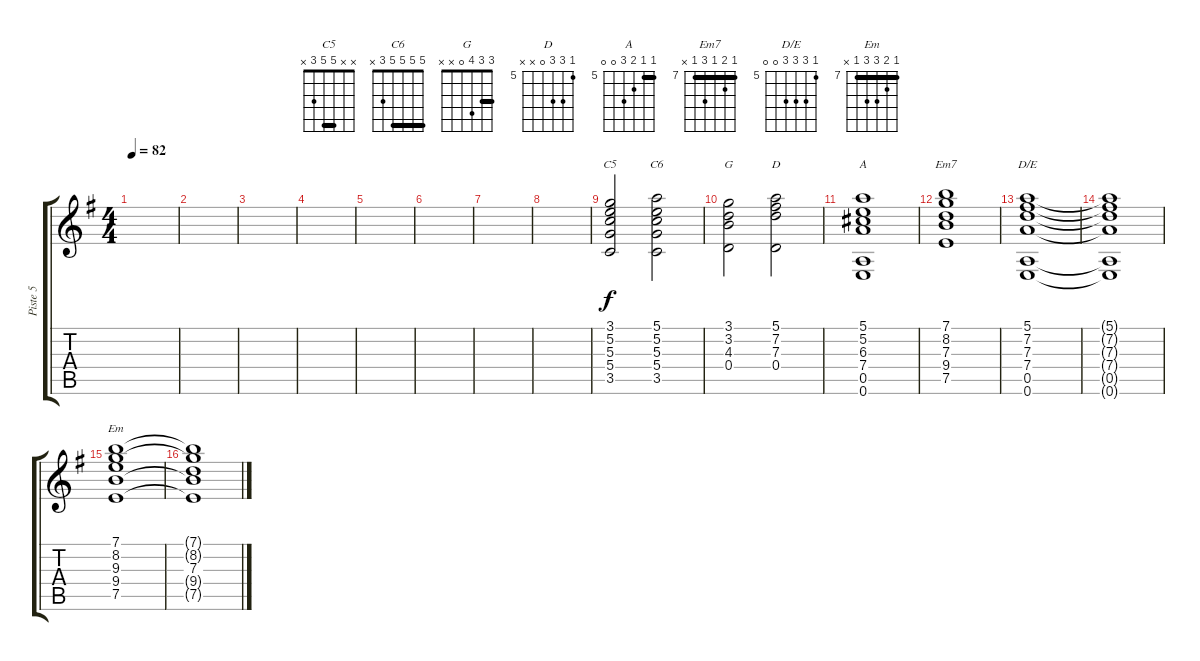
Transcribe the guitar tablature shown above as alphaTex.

\track ("Piste 5" "Piste 5") {instrument distortionguitar}
\staff {score tabs}
\tuning (E4 B3 G3 D3 A2 E2) {hide}
\chord ("C5" x x 5 5 3 x) {barre 5}
\chord ("C6" 5 5 5 5 3 x) {barre 5}
\chord ("G" 3 3 4 0 x x) {barre 3}
\chord ("D" 5 7 7 0 x x) {firstfret 5}
\chord ("A" 5 5 6 7 0 0) {firstfret 5 barre 5}
\chord ("Em7" 7 8 7 9 7 x) {firstfret 7 barre 7}
\chord ("D/E" 5 7 7 7 0 0) {firstfret 5}
\chord ("Em" 7 8 9 9 7 x) {firstfret 7 barre 7}
\ts (4 4)
\tempo 82
\clef g2
\ks g
|
|
|
|
|
|
|
|
(3.1 5.2 5.3 5.4 3.5).2{ch "C5" volume 11} (5.1 5.2 5.3 5.4 3.5).2{ch "C6"} |
(3.1 3.2 4.3 0.4).2{ch "G"} (5.1 7.2 7.3 0.4).2{ch "D"} |
(5.1 5.2 6.3 7.4 0.5 0.6).1{ch "A"} |
(7.1 8.2 7.3 9.4 7.5).1{ch "Em7"} |
(5.1 7.2 7.3 7.4 0.5 0.6).1{ch "D/E"} |
(5.1{t} 7.2{t} 7.3{t} 7.4{t} 0.5{t} 0.6{t}).1 |
(7.1 8.2 9.3 9.4 7.5).1{ch "Em"} |
(7.1{t} 8.2{t} 7.3 9.4{t} 7.5{t}).1
